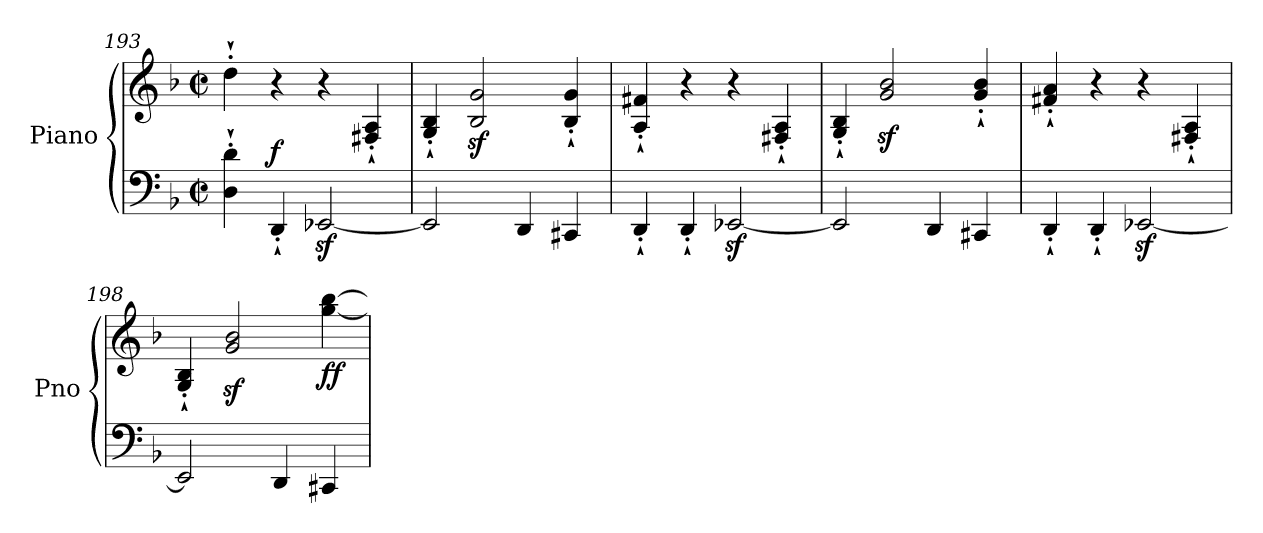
**kern	**kern	**dynam
*part1	*part1	*part1
*staff2	*staff1	*staff1/2
*I"Piano	*	*
*I'Pno	*	*
*clefF4	*clefG2	*
*k[b-]	*k[b-]	*
*M4/4	*M4/4	*
*met(c|)	*met(c|)	*
=193	=193	=193
4D\`' 4d\`'	4dd`'\	.
!	!	!LO:DY:a=2
4DD`'/	4r	f
[2EE-Xz</	4r	.
.	4F#X/`' 4A/`'	.
=194	=194	=194
2EE-/]	4G/`' 4B-/`'	.
.	2B-/z< 2g/z<	.
4DD/	.	.
4CC#X/	4B-/`' 4g/`'	.
=195	=195	=195
4DD`'/	4A/`' 4f#X/`'	.
4DD`'/	4r	.
[2EE-Xz</	4r	.
.	4F#X/`' 4A/`'	.
=196	=196	=196
2EE-/]	4G/`' 4B-/`'	.
.	2g/z< 2b-/z<	.
4DD/	.	.
4CC#X/	4g/`' 4b-/`'	.
!!LO:LB:g=z
=197	=197	=197
4DD`'/	4f#X/`' 4a/`'	.
4DD`'/	4r	.
[2EE-Xz</	4r	.
.	4F#X/`' 4A/`'	.
!!LO:PB:g=z
=198	=198	=198
2EE-/]	4G/`' 4B-/`'	.
.	2g/z< 2b-/z<	.
4DD/	.	.
!	!	!LO:DY:b
4CC#X/	[4gg\ [4bb-\	ff
=	=	=
*-	*-	*-
